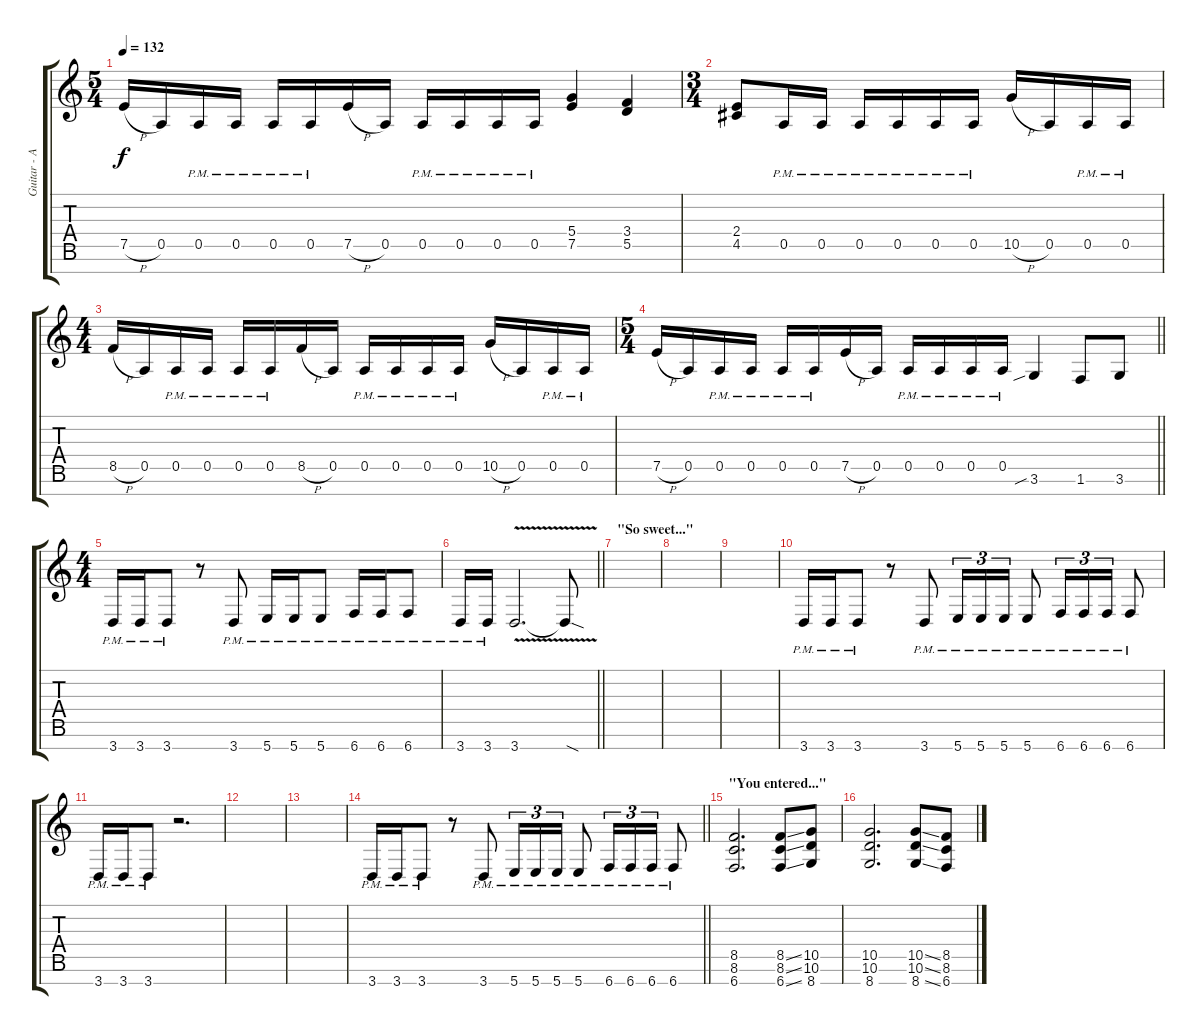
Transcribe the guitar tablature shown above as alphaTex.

\track ("Guitar - Ad" "Guitar - A") {instrument distortionguitar}
\staff {score tabs}
\tuning (E4 B3 G3 D3 A2 E2 B1) {hide}
\ts (5 4)
\tempo 132
\clef g2
\ks c
7.5{h}.16{dy f} 0.5.16 0.5{pm}.16 0.5{pm}.16 0.5{pm}.16 0.5{pm}.16 7.5{h}.16 0.5.16 0.5{pm}.16 0.5{pm}.16 0.5{pm}.16 0.5{pm}.16 (5.4 7.5).4 (3.4 5.5).4 |
\ts (3 4)
(2.4 4.5).8 0.5{pm}.16 0.5{pm}.16 0.5{pm}.16 0.5{pm}.16 0.5{pm}.16 0.5{pm}.16 10.5{h}.16 0.5.16 0.5{pm}.16 0.5{pm}.16 |
\ts (4 4)
8.5{h}.16 0.5.16 0.5{pm}.16 0.5{pm}.16 0.5{pm}.16 0.5{pm}.16 8.5{h}.16 0.5.16 0.5{pm}.16 0.5{pm}.16 0.5{pm}.16 0.5{pm}.16 10.5{h}.16 0.5.16 0.5{pm}.16 0.5{pm}.16 |
\ts (5 4)
\barLineRight lightlight
7.5{h}.16 0.5.16 0.5{pm}.16 0.5{pm}.16 0.5{pm}.16 0.5{pm}.16 7.5{h}.16 0.5.16 0.5{pm}.16 0.5{pm}.16 0.5{pm}.16 0.5{pm}.16 3.6{sib}.4 1.6.8 3.6.8 |
\ts (4 4)
\section ("" "")
3.7{pm}.16 3.7{pm}.16 3.7{pm}.8 r.8 3.7{pm}.8 5.7{pm}.16 5.7{pm}.16 5.7{pm}.8 6.7{pm}.16 6.7{pm}.16 6.7{pm}.8 |
\barLineRight lightlight
3.7{pm}.16 3.7{pm}.16 3.7{v}.2{d} 3.7{sod t}.8 |
\section ("" "\"So sweet...\"")
|
|
|
3.7{pm}.16 3.7{pm}.16 3.7{pm}.8 r.8 3.7{pm}.8 5.7{pm}.16{tu (3 2)} 5.7{pm}.16{tu (3 2)} 5.7{pm}.16{tu (3 2)} 5.7{pm}.8 6.7{pm}.16{tu (3 2)} 6.7{pm}.16{tu (3 2)} 6.7{pm}.16{tu (3 2)} 6.7{pm}.8 |
3.7{pm}.16 3.7{pm}.16 3.7{pm}.8 r.2{d} |
|
|
\barLineRight lightlight
3.7{pm}.16 3.7{pm}.16 3.7{pm}.8 r.8 3.7{pm}.8 5.7{pm}.16{tu (3 2)} 5.7{pm}.16{tu (3 2)} 5.7{pm}.16{tu (3 2)} 5.7{pm}.8 6.7{pm}.16{tu (3 2)} 6.7{pm}.16{tu (3 2)} 6.7{pm}.16{tu (3 2)} 6.7{pm}.8 |
\section ("" "\"You entered...\"")
(8.5 8.6 6.7).2{d} (8.5{ss} 8.6{ss} 6.7{ss}).8 (10.5 10.6 8.7).8 |
(10.5 10.6 8.7).2{d} (10.5{ss} 10.6{ss} 8.7{ss}).8 (8.5 8.6 6.7).8
